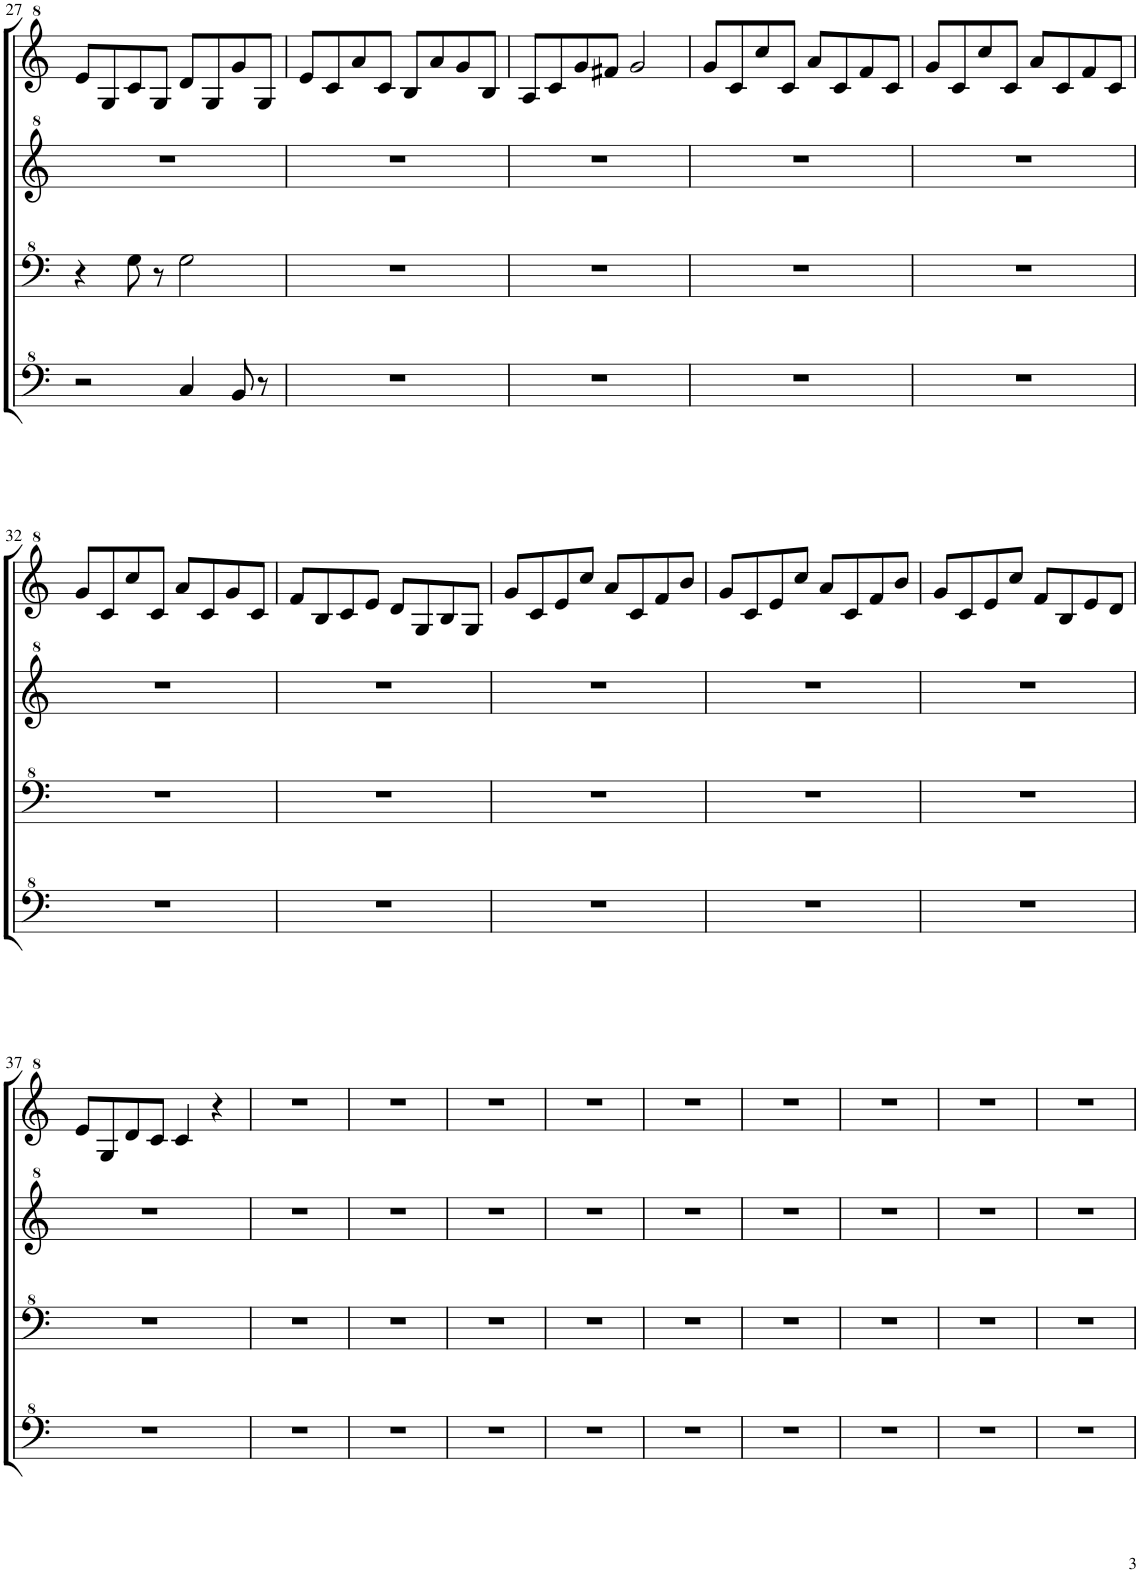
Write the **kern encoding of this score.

**kern	**kern	**kern	**kern
*part1	*part1	*part1	*part1
*staff4	*staff3	*staff2	*staff1
*I"Model III	*	*	*
!!LO:PB:g=z
*clefF^4	*clefF^4	*clefG^2	*clefG^2
*k[]	*k[]	*k[]	*k[]
*M2/2	*M2/2	*M2/2	*M2/2
*met(c|)	*met(c|)	*met(c|)	*met(c|)
=27	=27	=27	=27
2r	4r	1r	8ee/L
.	.	.	8g/
.	8g\	.	8cc/
.	8r	.	8g/J
4c/	2g\	.	8dd/L
.	.	.	8g/
8B/	.	.	8gg/
8r	.	.	8g/J
=28	=28	=28	=28
1r	1r	1r	8ee/L
.	.	.	8cc/
.	.	.	8aa/
.	.	.	8cc/J
.	.	.	8b/L
.	.	.	8aa/
.	.	.	8gg/
.	.	.	8b/J
=29	=29	=29	=29
1r	1r	1r	8a/L
.	.	.	8cc/
.	.	.	8gg/
.	.	.	8ff#X/J
.	.	.	2gg/
=30	=30	=30	=30
1r	1r	1r	8gg/L
.	.	.	8cc/
.	.	.	8ccc/
.	.	.	8cc/J
.	.	.	8aa/L
.	.	.	8cc/
.	.	.	8ff/
.	.	.	8cc/J
=31	=31	=31	=31
1r	1r	1r	8gg/L
.	.	.	8cc/
.	.	.	8ccc/
.	.	.	8cc/J
.	.	.	8aa/L
.	.	.	8cc/
.	.	.	8ff/
.	.	.	8cc/J
!!LO:LB:g=z
=32	=32	=32	=32
1r	1r	1r	8gg/L
.	.	.	8cc/
.	.	.	8ccc/
.	.	.	8cc/J
.	.	.	8aa/L
.	.	.	8cc/
.	.	.	8gg/
.	.	.	8cc/J
=33	=33	=33	=33
1r	1r	1r	8ff/L
.	.	.	8b/
.	.	.	8cc/
.	.	.	8ee/J
.	.	.	8dd/L
.	.	.	8g/
.	.	.	8b/
.	.	.	8g/J
=34	=34	=34	=34
1r	1r	1r	8gg/L
.	.	.	8cc/
.	.	.	8ee/
.	.	.	8ccc/J
.	.	.	8aa/L
.	.	.	8cc/
.	.	.	8ff/
.	.	.	8bb/J
=35	=35	=35	=35
1r	1r	1r	8gg/L
.	.	.	8cc/
.	.	.	8ee/
.	.	.	8ccc/J
.	.	.	8aa/L
.	.	.	8cc/
.	.	.	8ff/
.	.	.	8bb/J
=36	=36	=36	=36
1r	1r	1r	8gg/L
.	.	.	8cc/
.	.	.	8ee/
.	.	.	8ccc/J
.	.	.	8ff/L
.	.	.	8b/
.	.	.	8ee/
.	.	.	8dd/J
!!LO:LB:g=z
=37	=37	=37	=37
1r	1r	1r	8ee/L
.	.	.	8g/
.	.	.	8dd/
.	.	.	8cc/J
.	.	.	4cc/
.	.	.	4r
=38	=38	=38	=38
1r	1r	1r	1r
=39	=39	=39	=39
1r	1r	1r	1r
=40	=40	=40	=40
1r	1r	1r	1r
=41	=41	=41	=41
1r	1r	1r	1r
=42	=42	=42	=42
1r	1r	1r	1r
=43	=43	=43	=43
1r	1r	1r	1r
=44	=44	=44	=44
1r	1r	1r	1r
=45	=45	=45	=45
1r	1r	1r	1r
=46	=46	=46	=46
1r	1r	1r	1r
=	=	=	=
*-	*-	*-	*-
